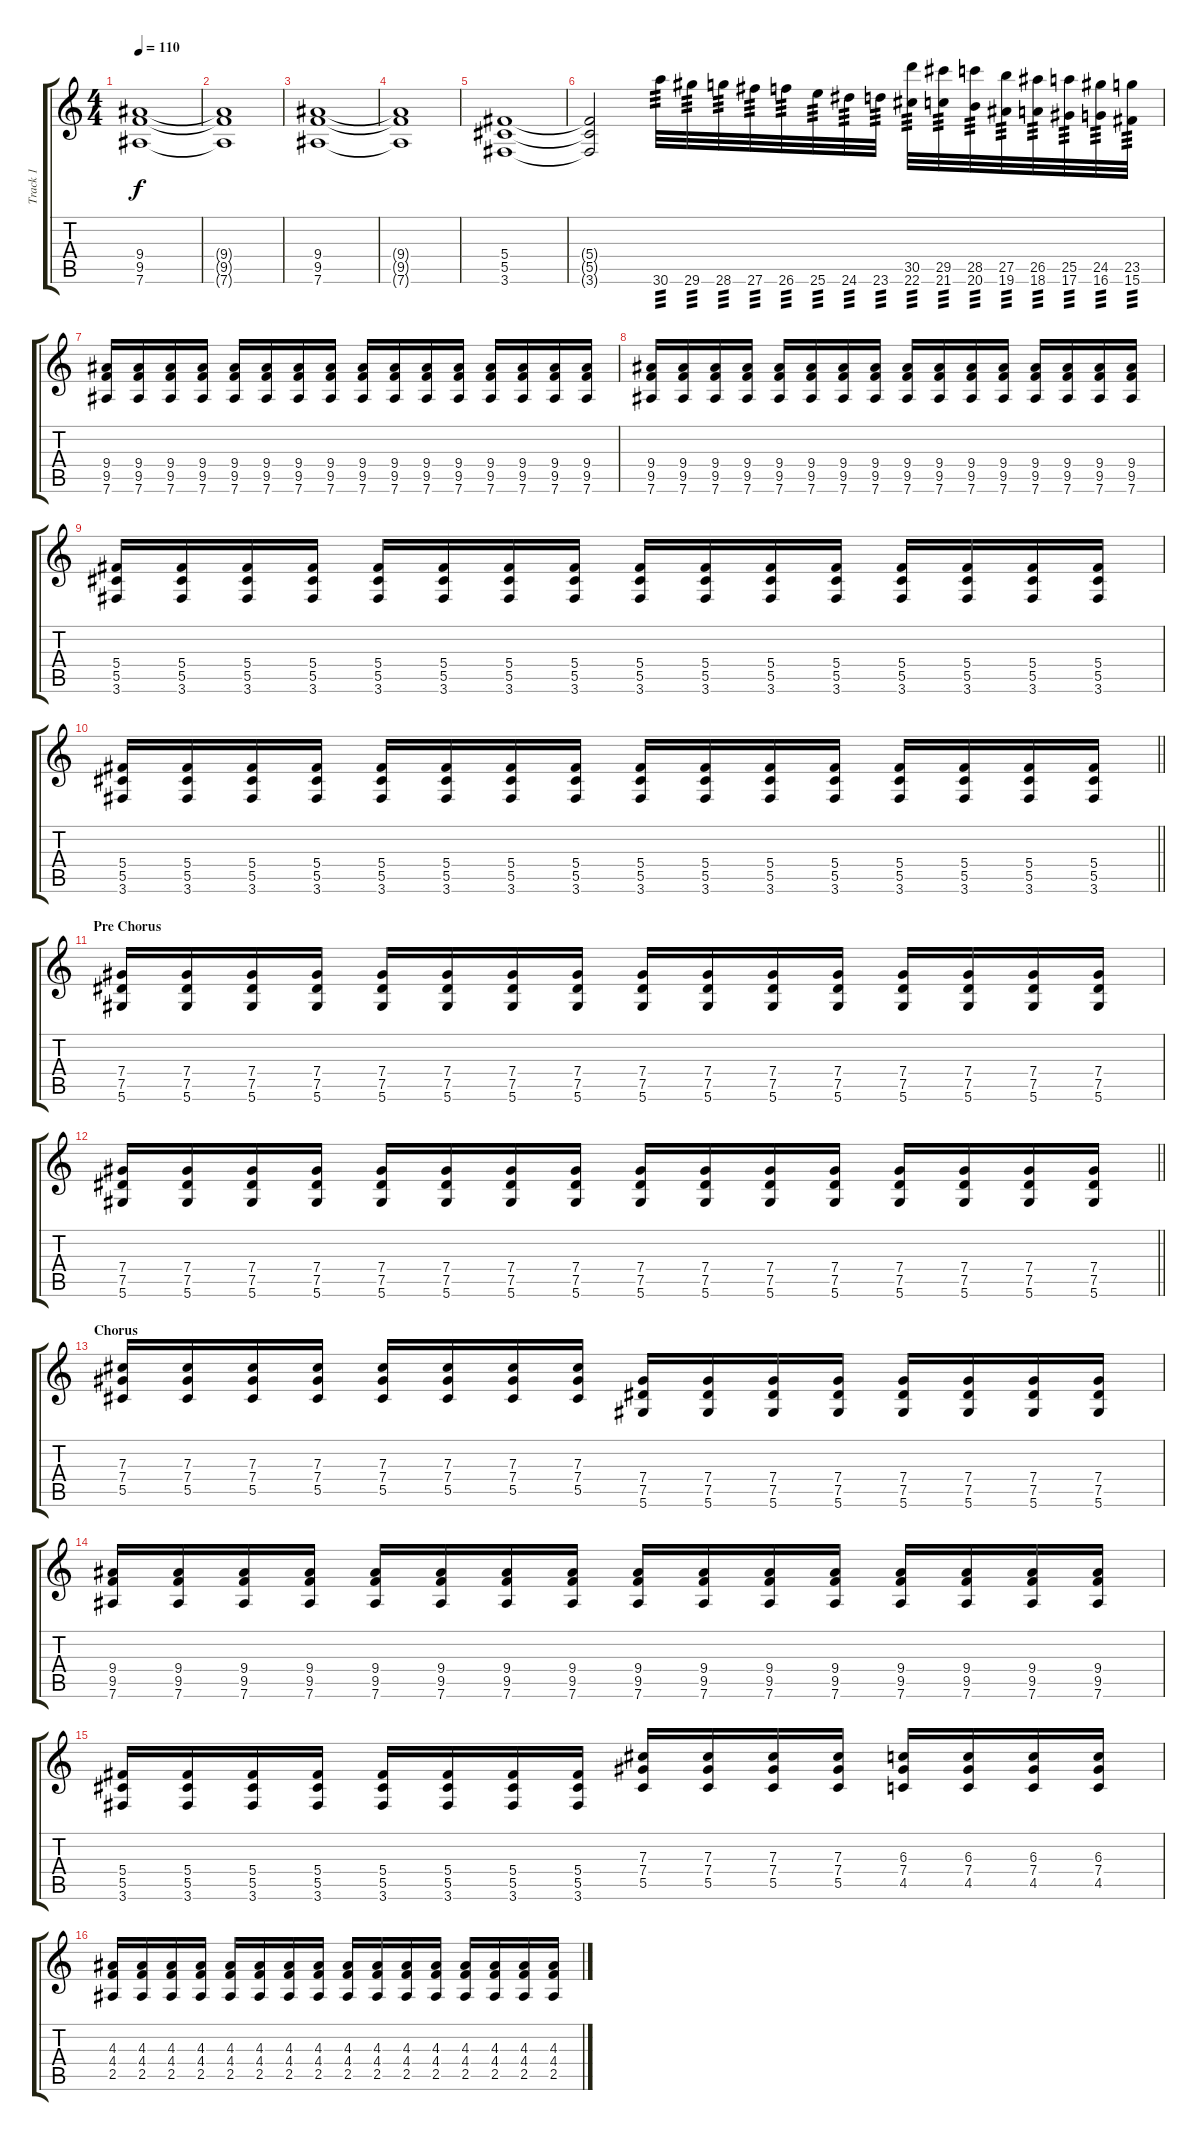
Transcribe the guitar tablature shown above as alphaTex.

\track ("Track 1" "Track 1") {instrument distortionguitar}
\staff {score tabs}
\tuning (Eb4 Bb3 Gb3 Db3 Ab2 Eb2) {hide}
\ts (4 4)
\tempo 110
\clef g2
\ks c
(9.4{t} 9.5{t} 7.6{t}).1{dy f} |
(9.4{t} 9.5{t} 7.6{t}).1 |
(9.4 9.5 7.6).1 |
(9.4{t} 9.5{t} 7.6{t}).1 |
(5.4 5.5 3.6).1 |
(5.4{t} 5.5{t} 3.6{t}).2 30.6.32{tp 3} 29.6.32{tp 3} 28.6.32{tp 3} 27.6.32{tp 3} 26.6.32{tp 3} 25.6.32{tp 3} 24.6.32{tp 3} 23.6.32{tp 3} (30.5 22.6).32{tp 3} (29.5 21.6).32{tp 3} (28.5 20.6).32{tp 3} (27.5 19.6).32{tp 3} (26.5 18.6).32{tp 3} (25.5 17.6).32{tp 3} (24.5 16.6).32{tp 3} (23.5 15.6).32{tp 3} |
(9.4 9.5 7.6).16 (9.4 9.5 7.6).16 (9.4 9.5 7.6).16 (9.4 9.5 7.6).16 (9.4 9.5 7.6).16 (9.4 9.5 7.6).16 (9.4 9.5 7.6).16 (9.4 9.5 7.6).16 (9.4 9.5 7.6).16 (9.4 9.5 7.6).16 (9.4 9.5 7.6).16 (9.4 9.5 7.6).16 (9.4 9.5 7.6).16 (9.4 9.5 7.6).16 (9.4 9.5 7.6).16 (9.4 9.5 7.6).16 |
(9.4 9.5 7.6).16 (9.4 9.5 7.6).16 (9.4 9.5 7.6).16 (9.4 9.5 7.6).16 (9.4 9.5 7.6).16 (9.4 9.5 7.6).16 (9.4 9.5 7.6).16 (9.4 9.5 7.6).16 (9.4 9.5 7.6).16 (9.4 9.5 7.6).16 (9.4 9.5 7.6).16 (9.4 9.5 7.6).16 (9.4 9.5 7.6).16 (9.4 9.5 7.6).16 (9.4 9.5 7.6).16 (9.4 9.5 7.6).16 |
(5.4 5.5 3.6).16 (5.4 5.5 3.6).16 (5.4 5.5 3.6).16 (5.4 5.5 3.6).16 (5.4 5.5 3.6).16 (5.4 5.5 3.6).16 (5.4 5.5 3.6).16 (5.4 5.5 3.6).16 (5.4 5.5 3.6).16 (5.4 5.5 3.6).16 (5.4 5.5 3.6).16 (5.4 5.5 3.6).16 (5.4 5.5 3.6).16 (5.4 5.5 3.6).16 (5.4 5.5 3.6).16 (5.4 5.5 3.6).16 |
\barLineRight lightlight
(5.4 5.5 3.6).16 (5.4 5.5 3.6).16 (5.4 5.5 3.6).16 (5.4 5.5 3.6).16 (5.4 5.5 3.6).16 (5.4 5.5 3.6).16 (5.4 5.5 3.6).16 (5.4 5.5 3.6).16 (5.4 5.5 3.6).16 (5.4 5.5 3.6).16 (5.4 5.5 3.6).16 (5.4 5.5 3.6).16 (5.4 5.5 3.6).16 (5.4 5.5 3.6).16 (5.4 5.5 3.6).16 (5.4 5.5 3.6).16 |
\section ("" "Pre Chorus")
(7.4 7.5 5.6).16 (7.4 7.5 5.6).16 (7.4 7.5 5.6).16 (7.4 7.5 5.6).16 (7.4 7.5 5.6).16 (7.4 7.5 5.6).16 (7.4 7.5 5.6).16 (7.4 7.5 5.6).16 (7.4 7.5 5.6).16 (7.4 7.5 5.6).16 (7.4 7.5 5.6).16 (7.4 7.5 5.6).16 (7.4 7.5 5.6).16 (7.4 7.5 5.6).16 (7.4 7.5 5.6).16 (7.4 7.5 5.6).16 |
\barLineRight lightlight
(7.4 7.5 5.6).16 (7.4 7.5 5.6).16 (7.4 7.5 5.6).16 (7.4 7.5 5.6).16 (7.4 7.5 5.6).16 (7.4 7.5 5.6).16 (7.4 7.5 5.6).16 (7.4 7.5 5.6).16 (7.4 7.5 5.6).16 (7.4 7.5 5.6).16 (7.4 7.5 5.6).16 (7.4 7.5 5.6).16 (7.4 7.5 5.6).16 (7.4 7.5 5.6).16 (7.4 7.5 5.6).16 (7.4 7.5 5.6).16 |
\section ("" "Chorus")
(7.3 7.4 5.5).16 (7.3 7.4 5.5).16 (7.3 7.4 5.5).16 (7.3 7.4 5.5).16 (7.3 7.4 5.5).16 (7.3 7.4 5.5).16 (7.3 7.4 5.5).16 (7.3 7.4 5.5).16 (7.4 7.5 5.6).16 (7.4 7.5 5.6).16 (7.4 7.5 5.6).16 (7.4 7.5 5.6).16 (7.4 7.5 5.6).16 (7.4 7.5 5.6).16 (7.4 7.5 5.6).16 (7.4 7.5 5.6).16 |
(9.4 9.5 7.6).16 (9.4 9.5 7.6).16 (9.4 9.5 7.6).16 (9.4 9.5 7.6).16 (9.4 9.5 7.6).16 (9.4 9.5 7.6).16 (9.4 9.5 7.6).16 (9.4 9.5 7.6).16 (9.4 9.5 7.6).16 (9.4 9.5 7.6).16 (9.4 9.5 7.6).16 (9.4 9.5 7.6).16 (9.4 9.5 7.6).16 (9.4 9.5 7.6).16 (9.4 9.5 7.6).16 (9.4 9.5 7.6).16 |
(5.4 5.5 3.6).16 (5.4 5.5 3.6).16 (5.4 5.5 3.6).16 (5.4 5.5 3.6).16 (5.4 5.5 3.6).16 (5.4 5.5 3.6).16 (5.4 5.5 3.6).16 (5.4 5.5 3.6).16 (7.3 7.4 5.5).16 (7.3 7.4 5.5).16 (7.3 7.4 5.5).16 (7.3 7.4 5.5).16 (6.3 7.4 4.5).16 (6.3 7.4 4.5).16 (6.3 7.4 4.5).16 (6.3 7.4 4.5).16 |
(4.3 4.4 2.5).16 (4.3 4.4 2.5).16 (4.3 4.4 2.5).16 (4.3 4.4 2.5).16 (4.3 4.4 2.5).16 (4.3 4.4 2.5).16 (4.3 4.4 2.5).16 (4.3 4.4 2.5).16 (4.3 4.4 2.5).16 (4.3 4.4 2.5).16 (4.3 4.4 2.5).16 (4.3 4.4 2.5).16 (4.3 4.4 2.5).16 (4.3 4.4 2.5).16 (4.3 4.4 2.5).16 (4.3 4.4 2.5).16
